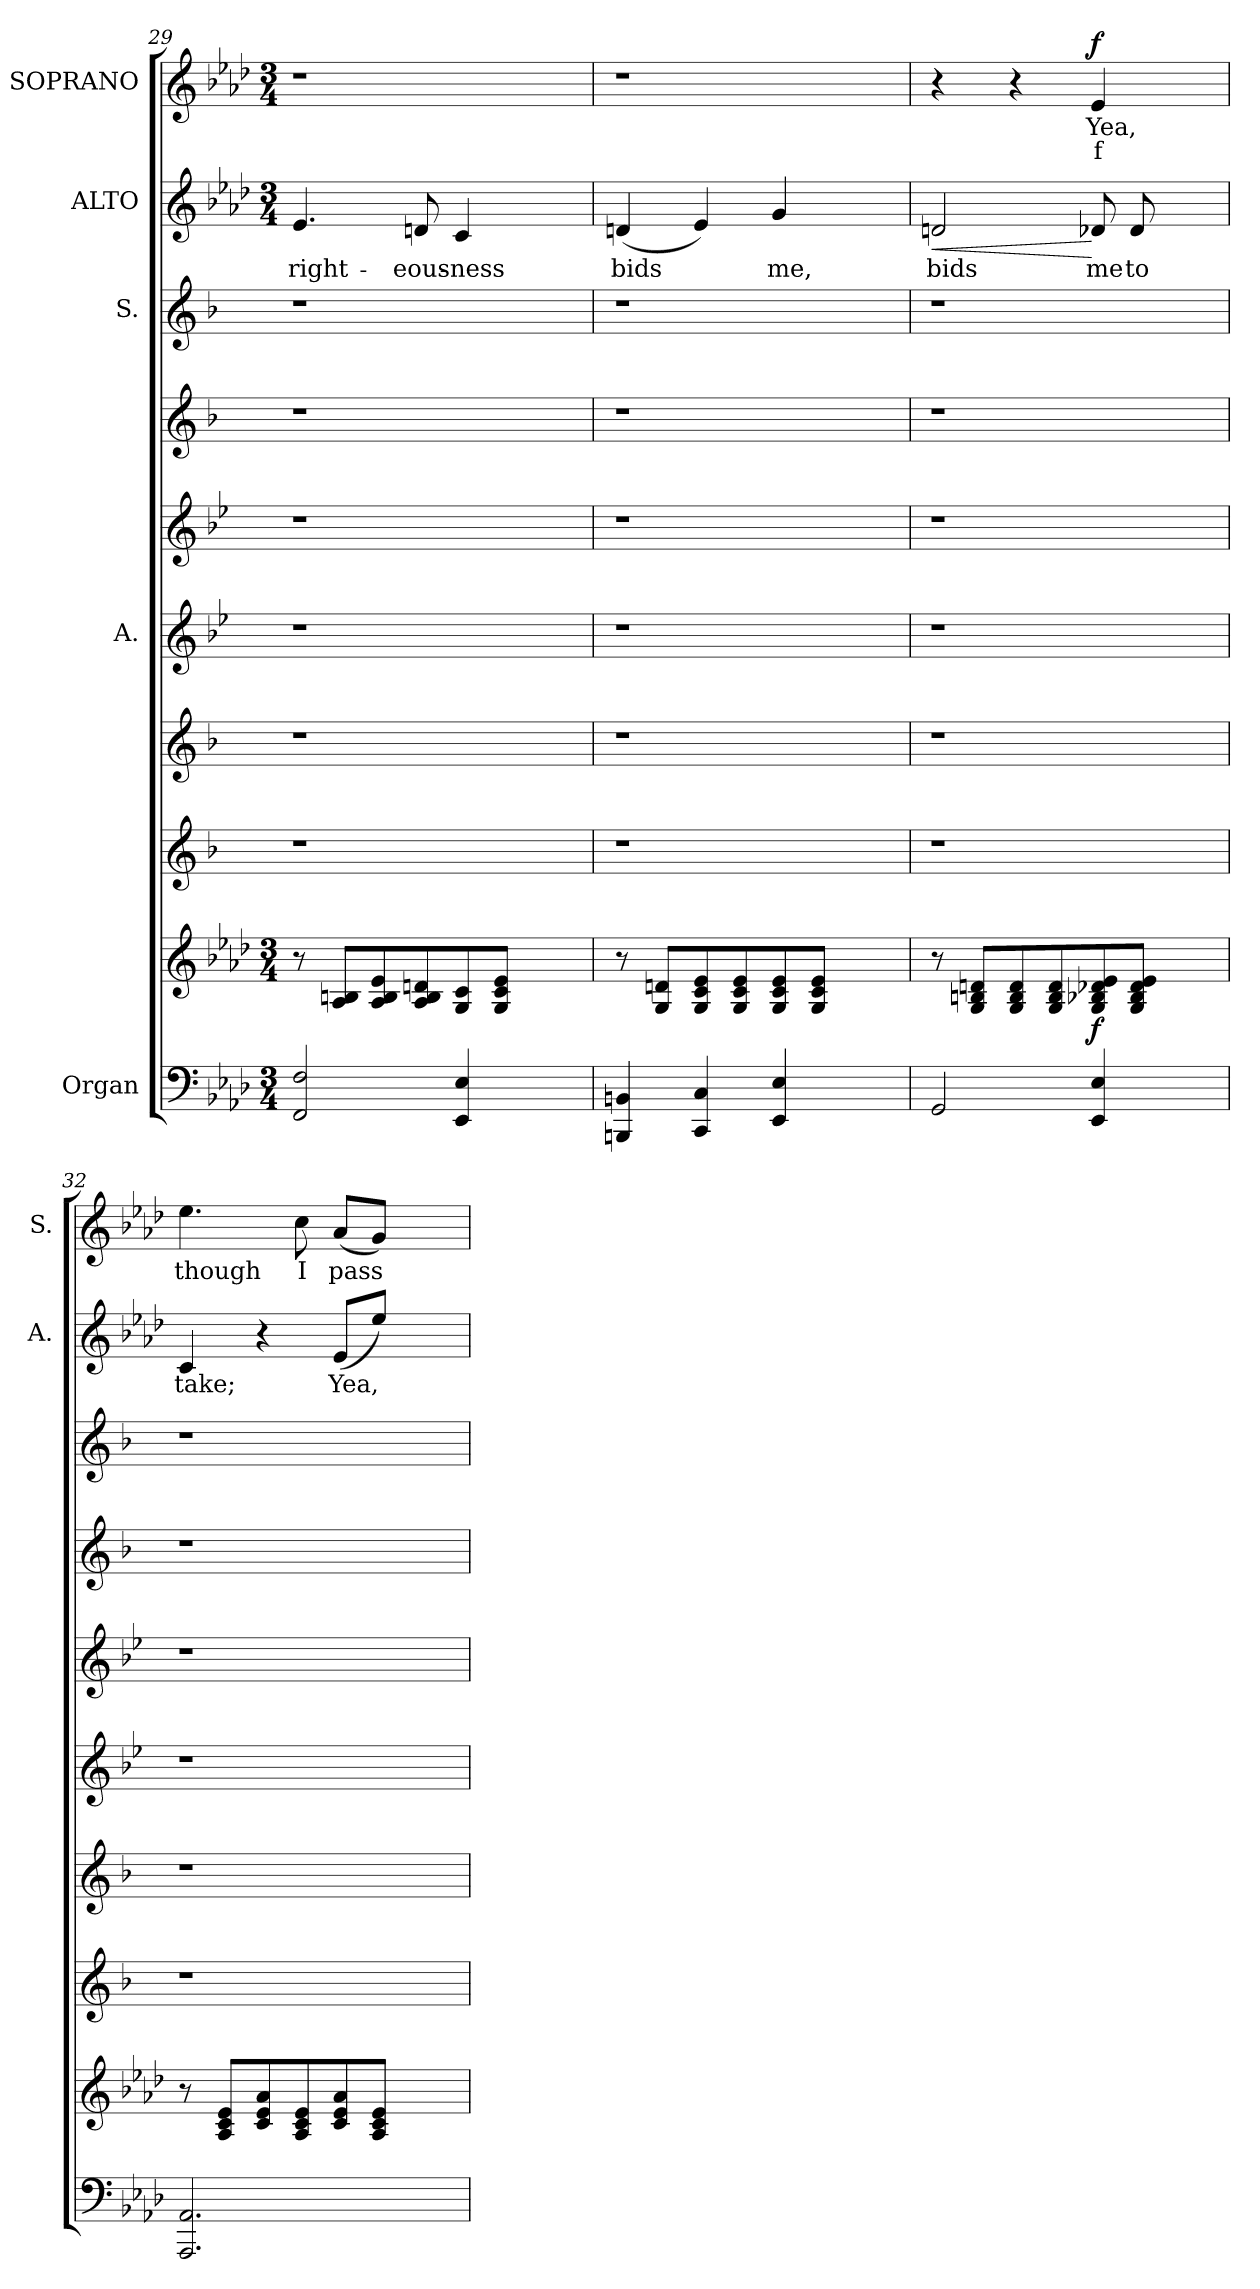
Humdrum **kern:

**kern	**kern	**dynam	**kern	**kern	**kern	**kern	**kern	**kern	**kern	**text	**dynam	**kern	**text	**text	**dynam
*part9	*part9	*part9	*part8	*part7	*part6	*part5	*part4	*part3	*part2	*part2	*part2	*part1	*part1	*part1	*part1
*staff10	*staff9	*staff9/10	*staff8	*staff7	*staff6	*staff5	*staff4	*staff3	*staff2	*staff2	*staff2	*staff1	*staff1	*staff1	*staff1
*I"Organ	*	*	*	*	*I"A.	*	*	*I"S.	*I"ALTO	*	*	*I"SOPRANO	*	*	*
*	*	*	*	*	*	*	*	*	*I'A.	*	*	*I'S.	*	*	*
*clefF4	*clefG2	*	*clefG2	*clefG2	*clefG2	*clefG2	*clefG2	*clefG2	*clefG2	*	*	*clefG2	*	*	*
*	*	*	*ITrd-2c-3	*ITrd-2c-3	*ITrd1c2	*ITrd1c2	*ITrd-2c-3	*ITrd-3c-5	*	*	*	*	*	*	*
*k[b-e-a-d-]	*k[b-e-a-d-]	*	*k[b-e-a-d-]	*k[b-e-a-d-]	*k[b-e-a-d-]	*k[b-e-a-d-]	*k[b-e-a-d-]	*k[b-e-]	*k[b-e-a-d-]	*	*	*k[b-e-a-d-]	*	*	*
*A-:	*A-:	*	*A-:	*A-:	*A-:	*A-:	*A-:	*B-:	*A-:	*	*	*A-:	*	*	*
*M3/4	*M3/4	*	*	*	*	*	*	*	*M3/4	*	*	*M3/4	*	*	*
=29	=29	=29	=29	=29	=29	=29	=29	=29	=29	=29	=29	=29	=29	=29	=29
!	!	!	!	!	!	!	!	!	!	!LO:LY:b	!	!LO:N:vis=1	!	!	!
2FF/ 2F/	8r	.	1r	1r	1r	1r	1r	1r	4.e-/	right-	.	2.r	.	.	.
.	8A-/ 8Bn/L	.	.	.	.	.	.	.	.	.	.	.	.	.	.
.	8A-/ 8B/ 8e-/	.	.	.	.	.	.	.	.	.	.	.	.	.	.
!	!	!	!	!	!	!	!	!	!	!LO:LY:b	!	!	!	!	!
.	8A-/ 8B/ 8dn/	.	.	.	.	.	.	.	8dn/	-eous-	.	.	.	.	.
!	!	!	!	!	!	!	!	!	!	!LO:LY:b:rj	!	!	!	!	!
4EE-/ 4E-/	8G/ 8c/	.	.	.	.	.	.	.	4c/	-ness	.	.	.	.	.
.	8G/ 8c/ 8e-/J	.	.	.	.	.	.	.	.	.	.	.	.	.	.
4ryy	4ryy	.	.	.	.	.	.	.	4ryy	.	.	4ryy	.	.	.
=30	=30	=30	=30	=30	=30	=30	=30	=30	=30	=30	=30	=30	=30	=30	=30
!	!	!	!	!	!	!	!	!	!	!LO:LY:b	!	!LO:N:vis=1	!	!	!
4BBBn/ 4BBn/	8r	.	1r	1r	1r	1r	1r	1r	(<4dn/	bids	.	2.r	.	.	.
.	8G/ 8dn/L	.	.	.	.	.	.	.	.	.	.	.	.	.	.
4CC/ 4C/	8G/ 8c/ 8e-/	.	.	.	.	.	.	.	4e-/)	.	.	.	.	.	.
.	8G/ 8c/ 8e-/	.	.	.	.	.	.	.	.	.	.	.	.	.	.
!	!	!	!	!	!	!	!	!	!	!LO:LY:b	!	!	!	!	!
4EE-/ 4E-/	8G/ 8c/ 8e-/	.	.	.	.	.	.	.	4g/	me,	.	.	.	.	.
.	8G/ 8c/ 8e-/J	.	.	.	.	.	.	.	.	.	.	.	.	.	.
4ryy	4ryy	.	.	.	.	.	.	.	4ryy	.	.	4ryy	.	.	.
=31	=31	=31	=31	=31	=31	=31	=31	=31	=31	=31	=31	=31	=31	=31	=31
!	!	!	!	!	!	!	!	!	!	!LO:LY:b	!LO:HP:b	!	!	!	!
2GG/	8r	.	1r	1r	1r	1r	1r	1r	2dn/	bids	<	4r	.	.	.
.	8G/ 8Bn/ 8dn/L	.	.	.	.	.	.	.	.	.	.	.	.	.	.
.	8G/ 8B/ 8d/	.	.	.	.	.	.	.	.	.	.	4r	.	.	.
.	8G/ 8B/ 8d/	.	.	.	.	.	.	.	.	.	.	.	.	.	.
!	!	!LO:DY:a=2	!	!	!	!	!	!	!	!LO:LY:b	!	!	!LO:LY:b	!LO:LY:b	!LO:DY:a
4EE-/ 4E-/	8G/ 8B-X/ 8d-X/ 8e-/	f	.	.	.	.	.	.	8d-X/	me	[	4e-/	Yea,	f	f
!	!	!	!	!	!	!	!	!	!	!LO:LY:b	!	!	!	!	!
.	8G/ 8B-/ 8d-/ 8e-/J	.	.	.	.	.	.	.	8d-/	to	.	.	.	.	.
4ryy	4ryy	.	.	.	.	.	.	.	4ryy	.	.	4ryy	.	.	.
!!LO:LB:g=z
=32	=32	=32	=32	=32	=32	=32	=32	=32	=32	=32	=32	=32	=32	=32	=32
!	!	!	!	!	!	!	!	!	!	!LO:LY:b	!	!	!LO:LY:b	!	!
2.AAA-/ 2.AA-/	8r	.	1r	1r	1r	1r	1r	1r	4c/	take;	.	4.ee-\	though	.	.
.	8A-/ 8c/ 8e-/L	.	.	.	.	.	.	.	.	.	.	.	.	.	.
.	8c/ 8e-/ 8a-/	.	.	.	.	.	.	.	4r	.	.	.	.	.	.
!	!	!	!	!	!	!	!	!	!	!	!	!	!LO:LY:b	!	!
.	8A-/ 8c/ 8e-/	.	.	.	.	.	.	.	.	.	.	8cc\	I	.	.
!	!	!	!	!	!	!	!	!	!	!LO:LY:b	!	!	!LO:LY:b	!	!
.	8c/ 8e-/ 8a-/	.	.	.	.	.	.	.	(<8e-/L	Yea,	.	(<8a-/L	pass	.	.
.	8A-/ 8c/ 8e-/J	.	.	.	.	.	.	.	8ee-/J)	.	.	8g/J)	.	.	.
4ryy	4ryy	.	.	.	.	.	.	.	4ryy	.	.	4ryy	.	.	.
=	=	=	=	=	=	=	=	=	=	=	=	=	=	=	=
*-	*-	*-	*-	*-	*-	*-	*-	*-	*-	*-	*-	*-	*-	*-	*-
